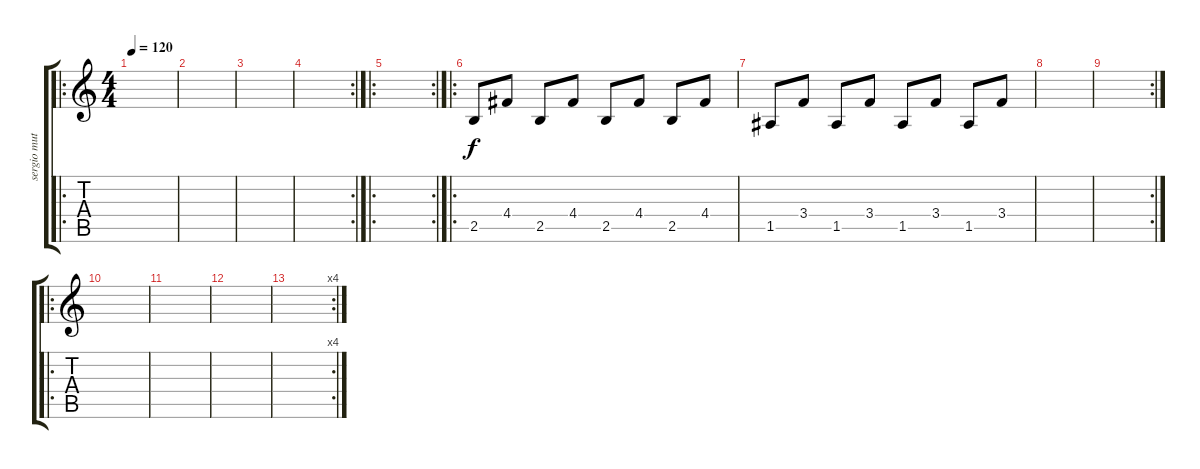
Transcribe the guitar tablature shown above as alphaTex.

\track ("sergio muted" "sergio mut") {instrument electricguitarmuted}
\staff {score tabs}
\tuning (E4 B3 G3 D3 A2 E2) {hide}
\ro
\ts (4 4)
\tempo 120
\clef g2
\ks c
|
|
|
\rc 2
|
\ro
\rc 2
|
\ro
2.5.8 4.4.8 2.5.8 4.4.8 2.5.8 4.4.8 2.5.8 4.4.8 |
1.5.8 3.4.8 1.5.8 3.4.8 1.5.8 3.4.8 1.5.8 3.4.8 |
|
\rc 2
|
\ro
|
|
|
\rc 4
